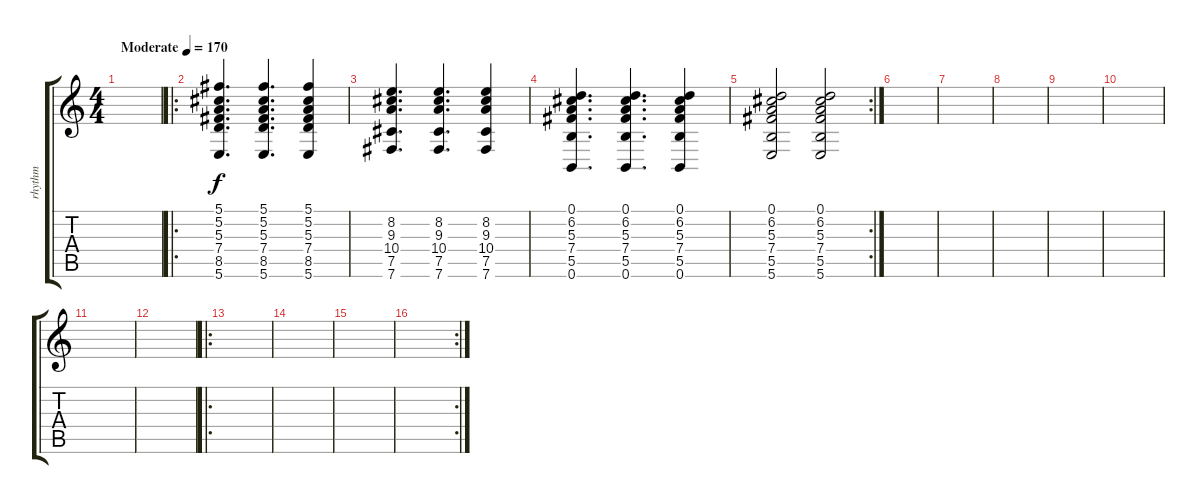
\track ("rhythm" "rhythm") {instrument distortionguitar}
\staff {score tabs}
\tuning (Db4 Ab3 E3 B2 Gb2 B1) {hide}
\ts (4 4)
\tempo (170 "Moderate")
\clef g2
\ks c
|
\ro
(5.1 5.2 5.3 7.4 8.5 5.6).4{d} (5.1 5.2 5.3 7.4 8.5 5.6).4{d} (5.1 5.2 5.3 7.4 8.5 5.6).4 |
(8.2 9.3 10.4 7.5 7.6).4{d} (8.2 9.3 10.4 7.5 7.6).4{d} (8.2 9.3 10.4 7.5 7.6).4 |
(0.1 6.2 5.3 7.4 5.5 0.6).4{d} (0.1 6.2 5.3 7.4 5.5 0.6).4{d} (0.1 6.2 5.3 7.4 5.5 0.6).4 |
\rc 2
(0.1 6.2 5.3 7.4 5.5 5.6).2 (0.1 6.2 5.3 7.4 5.5 5.6).2 |
|
|
|
|
|
|
|
\ro
|
|
|
\rc 2
